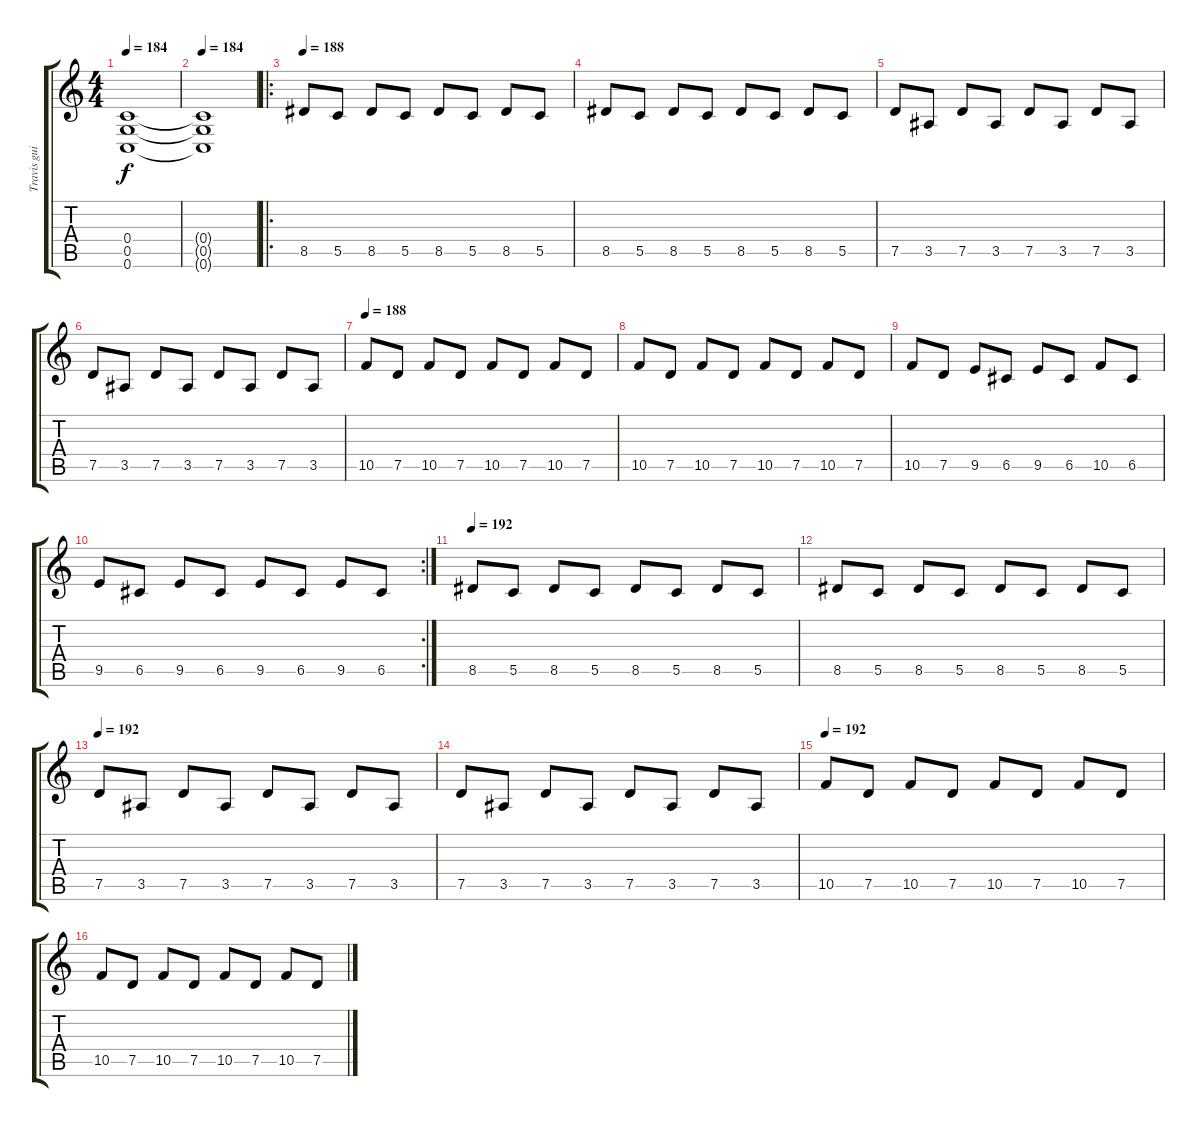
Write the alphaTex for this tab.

\track ("Travis guitar" "Travis gui") {instrument distortionguitar}
\staff {score tabs}
\tuning (D4 A3 F3 C3 G2 C2) {hide}
\ts (4 4)
\tempo 184
\clef g2
\ks c
(0.4{t} 0.5{t} 0.6{t}).1{dy f} |
\tempo 184
(0.4{t} 0.5{t} 0.6{t}).1 |
\ro
\tempo 188
8.5.8 5.5.8 8.5.8 5.5.8 8.5.8 5.5.8 8.5.8 5.5.8 |
8.5.8 5.5.8 8.5.8 5.5.8 8.5.8 5.5.8 8.5.8 5.5.8 |
7.5.8 3.5.8 7.5.8 3.5.8 7.5.8 3.5.8 7.5.8 3.5.8 |
7.5.8 3.5.8 7.5.8 3.5.8 7.5.8 3.5.8 7.5.8 3.5.8 |
\tempo 188
10.5.8 7.5.8 10.5.8 7.5.8 10.5.8 7.5.8 10.5.8 7.5.8 |
10.5.8 7.5.8 10.5.8 7.5.8 10.5.8 7.5.8 10.5.8 7.5.8 |
10.5.8 7.5.8 9.5.8 6.5.8 9.5.8 6.5.8 10.5.8 6.5.8 |
\rc 2
9.5.8 6.5.8 9.5.8 6.5.8 9.5.8 6.5.8 9.5.8 6.5.8 |
\tempo 192
8.5.8 5.5.8 8.5.8 5.5.8 8.5.8 5.5.8 8.5.8 5.5.8 |
8.5.8 5.5.8 8.5.8 5.5.8 8.5.8 5.5.8 8.5.8 5.5.8 |
\tempo 192
7.5.8 3.5.8 7.5.8 3.5.8 7.5.8 3.5.8 7.5.8 3.5.8 |
7.5.8 3.5.8 7.5.8 3.5.8 7.5.8 3.5.8 7.5.8 3.5.8 |
\tempo 192
10.5.8 7.5.8 10.5.8 7.5.8 10.5.8 7.5.8 10.5.8 7.5.8 |
10.5.8 7.5.8 10.5.8 7.5.8 10.5.8 7.5.8 10.5.8 7.5.8
